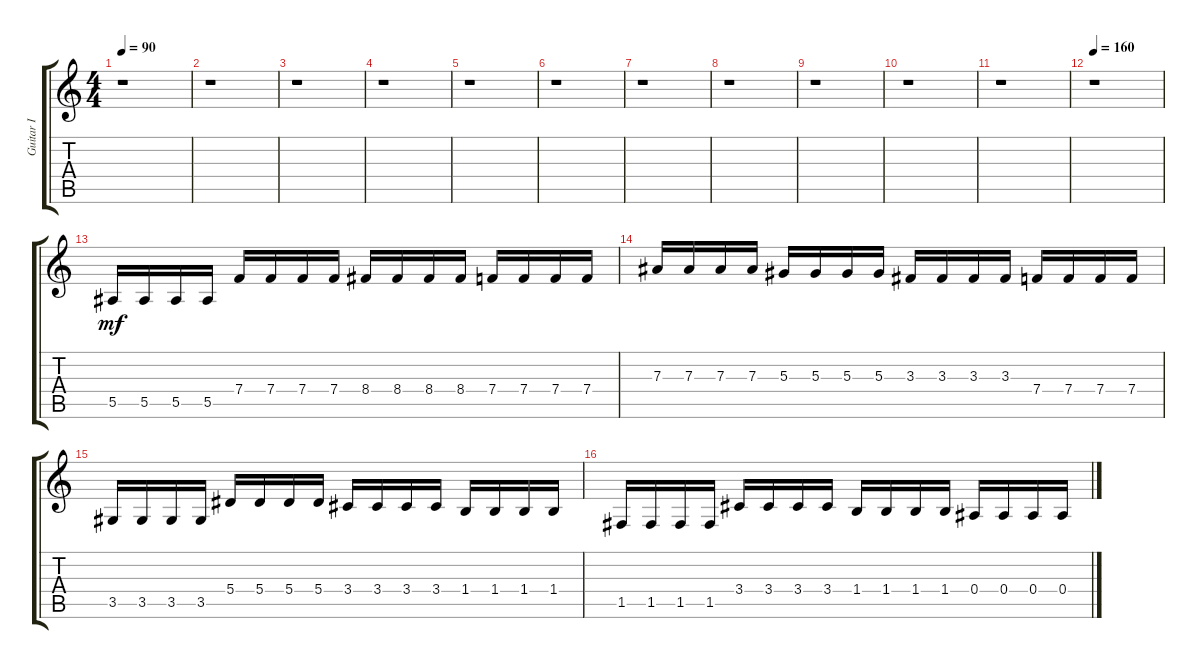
\track ("Guitar I" "Guitar I") {instrument distortionguitar}
\staff {score tabs}
\tuning (C4 G3 Eb3 Bb2 F2 C2) {hide}
\ts (4 4)
\tempo 90
\clef g2
\ks c
r.1{dy mf instrument distortionguitar} |
r.1 |
r.1 |
r.1 |
r.1 |
r.1 |
r.1 |
r.1 |
r.1 |
r.1 |
r.1 |
\tempo 160
r.1 |
5.5.16 5.5.16 5.5.16 5.5.16 7.4.16 7.4.16 7.4.16 7.4.16 8.4.16 8.4.16 8.4.16 8.4.16 7.4.16 7.4.16 7.4.16 7.4.16 |
7.3.16 7.3.16 7.3.16 7.3.16 5.3.16 5.3.16 5.3.16 5.3.16 3.3.16 3.3.16 3.3.16 3.3.16 7.4.16 7.4.16 7.4.16 7.4.16 |
3.5.16 3.5.16 3.5.16 3.5.16 5.4.16 5.4.16 5.4.16 5.4.16 3.4.16 3.4.16 3.4.16 3.4.16 1.4.16 1.4.16 1.4.16 1.4.16 |
1.5.16 1.5.16 1.5.16 1.5.16 3.4.16 3.4.16 3.4.16 3.4.16 1.4.16 1.4.16 1.4.16 1.4.16 0.4.16 0.4.16 0.4.16 0.4.16
